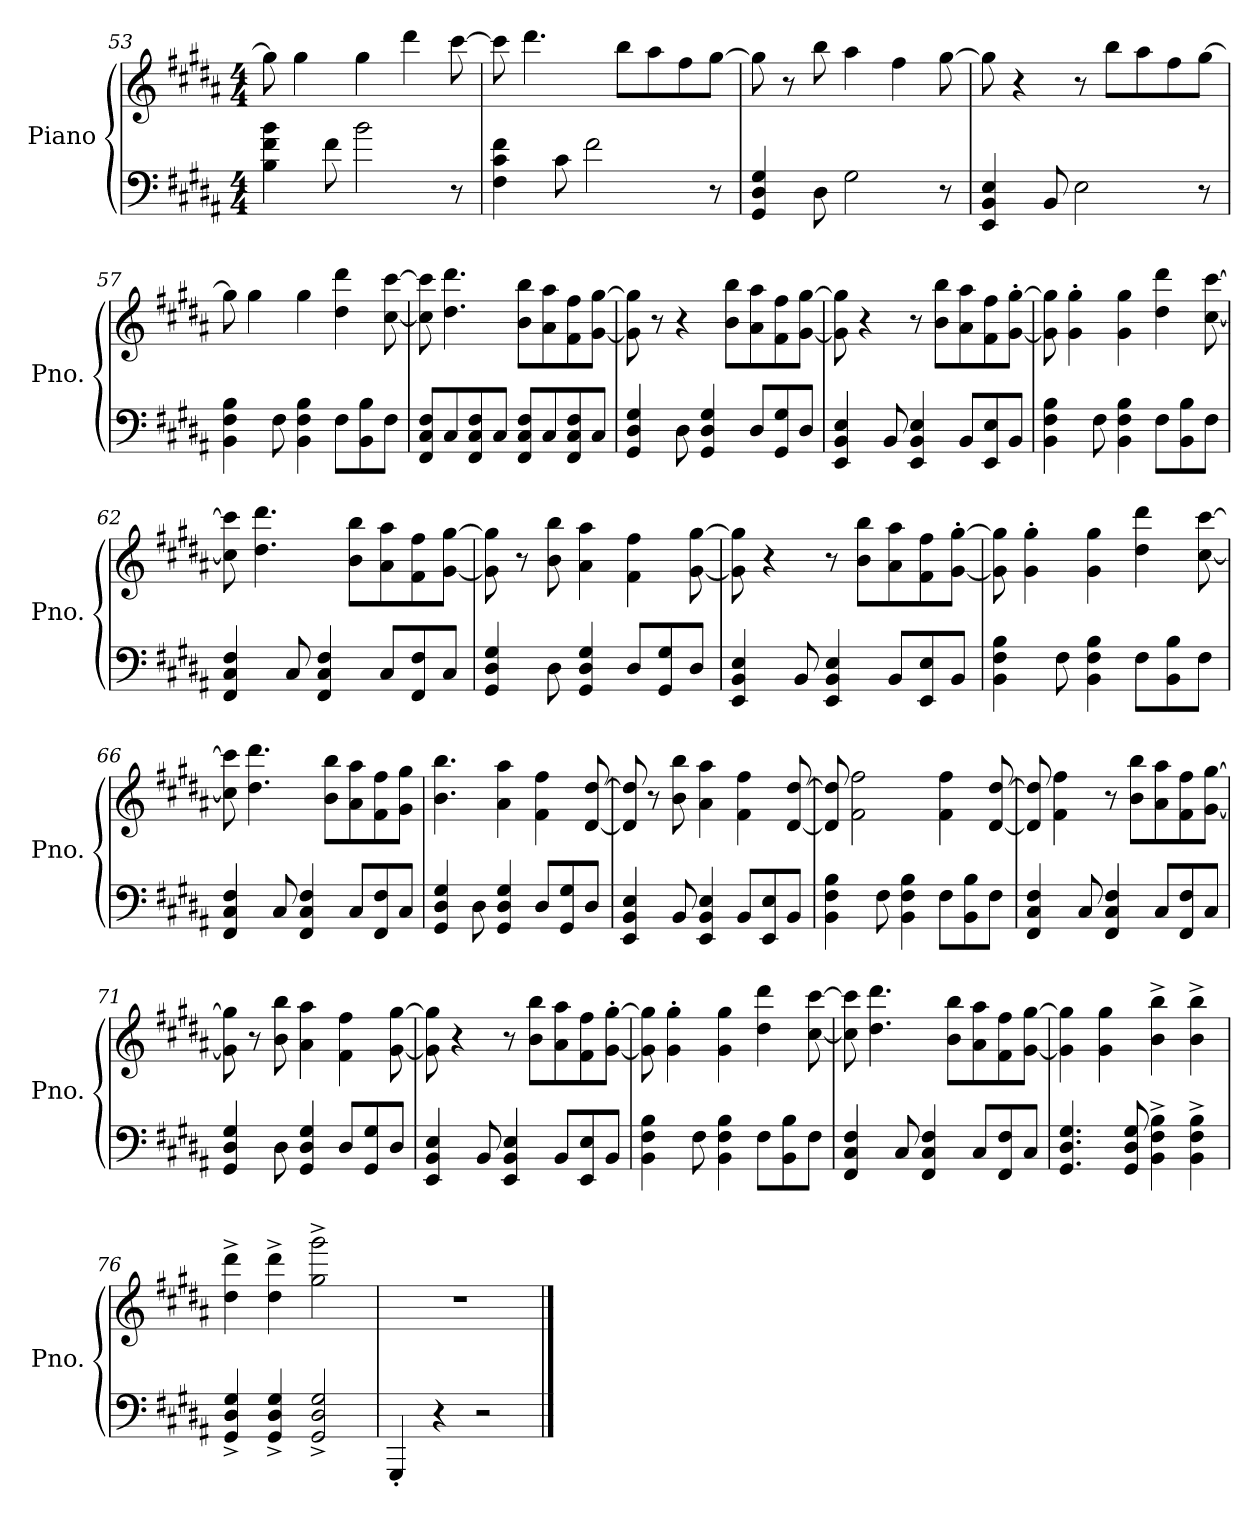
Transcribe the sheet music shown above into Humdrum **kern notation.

**kern	**kern
*part1	*part1
*staff2	*staff1
*I"Piano	*
*I'Pno.	*
!!LO:LB:g=z
*clefF4	*clefG2
*k[f#c#g#d#a#]	*k[f#c#g#d#a#]
*M4/4	*M4/4
=53	=53
4B\ 4f#\ 4b\	8gg#\]
.	4gg#\
8f#\	.
2b\	4gg#\
.	4ddd#\
8r	[8ccc#\
=54	=54
4F#\ 4c#\ 4f#\	8ccc#\]
.	4.ddd#\
8c#\	.
2f#\	.
.	8bb\L
.	8aa#\
.	8ff#\
8r	[8gg#\J
=55	=55
4GG#/ 4D#/ 4G#/	8gg#\]
.	8r
8D#\	8bb\
2G#\	4aa#\
.	4ff#\
8r	[8gg#\
=56	=56
4EE/ 4BB/ 4E/	8gg#\]
.	4r
8BB/	.
2E\	8r
.	8bb\L
.	8aa#\
.	8ff#\
8r	[8gg#\J
=57	=57
4BB\ 4F#\ 4B\	8gg#\]
.	4gg#\
8F#\	.
4BB\ 4F#\ 4B\	4gg#\
8F#\L	4dd#\ 4ddd#\
8BB\ 8B\	.
8F#\J	[8cc#\ [8ccc#\
!!LO:LB:g=z
=58	=58
8FF#/ 8C#/ 8F#/L	8cc#\] 8ccc#\]
8C#/	4.dd#\ 4.ddd#\
8FF#/ 8C#/ 8F#/	.
8C#/J	.
8FF#/ 8C#/ 8F#/L	8b\ 8bb\L
8C#/	8a#\ 8aa#\
8FF#/ 8C#/ 8F#/	8f#\ 8ff#\
8C#/J	[8g#\ [8gg#\J
=59	=59
4GG#/ 4D#/ 4G#/	8g#\] 8gg#\]
.	8r
8D#\	4r
4GG#/ 4D#/ 4G#/	.
.	8b\ 8bb\L
8D#/L	8a#\ 8aa#\
8GG#/ 8G#/	8f#\ 8ff#\
8D#/J	[8g#\ [8gg#\J
=60	=60
4EE/ 4BB/ 4E/	8g#\] 8gg#\]
.	4r
8BB/	.
4EE/ 4BB/ 4E/	8r
.	8b\ 8bb\L
8BB/L	8a#\ 8aa#\
8EE/ 8E/	8f#\ 8ff#\
8BB/J	[8g#\' [8gg#\'J
=61	=61
4BB\ 4F#\ 4B\	8g#\] 8gg#\]
.	4g#\' 4gg#\'
8F#\	.
4BB\ 4F#\ 4B\	4g#\ 4gg#\
8F#\L	4dd#\ 4ddd#\
8BB\ 8B\	.
8F#\J	[8cc#\ [8ccc#\
!!LO:LB:g=z
=62	=62
4FF#/ 4C#/ 4F#/	8cc#\] 8ccc#\]
.	4.dd#\ 4.ddd#\
8C#/	.
4FF#/ 4C#/ 4F#/	.
.	8b\ 8bb\L
8C#/L	8a#\ 8aa#\
8FF#/ 8F#/	8f#\ 8ff#\
8C#/J	[8g#\ [8gg#\J
=63	=63
4GG#/ 4D#/ 4G#/	8g#\] 8gg#\]
.	8r
8D#\	8b\ 8bb\
4GG#/ 4D#/ 4G#/	4a#\ 4aa#\
8D#/L	4f#\ 4ff#\
8GG#/ 8G#/	.
8D#/J	[8g#\ [8gg#\
=64	=64
4EE/ 4BB/ 4E/	8g#\] 8gg#\]
.	4r
8BB/	.
4EE/ 4BB/ 4E/	8r
.	8b\ 8bb\L
8BB/L	8a#\ 8aa#\
8EE/ 8E/	8f#\ 8ff#\
8BB/J	[8g#\' [8gg#\'J
=65	=65
4BB\ 4F#\ 4B\	8g#\] 8gg#\]
.	4g#\' 4gg#\'
8F#\	.
4BB\ 4F#\ 4B\	4g#\ 4gg#\
8F#\L	4dd#\ 4ddd#\
8BB\ 8B\	.
8F#\J	[8cc#\ [8ccc#\
!!LO:PB:g=z
=66	=66
4FF#/ 4C#/ 4F#/	8cc#\] 8ccc#\]
.	4.dd#\ 4.ddd#\
8C#/	.
4FF#/ 4C#/ 4F#/	.
.	8b\ 8bb\L
8C#/L	8a#\ 8aa#\
8FF#/ 8F#/	8f#\ 8ff#\
8C#/J	8g#\ 8gg#\J
=67	=67
4GG#/ 4D#/ 4G#/	4.b\ 4.bb\
8D#\	.
4GG#/ 4D#/ 4G#/	4a#\ 4aa#\
8D#/L	4f#\ 4ff#\
8GG#/ 8G#/	.
8D#/J	[8d#/ [8dd#/
=68	=68
4EE/ 4BB/ 4E/	8d#/] 8dd#/]
.	8r
8BB/	8b\ 8bb\
4EE/ 4BB/ 4E/	4a#\ 4aa#\
8BB/L	4f#\ 4ff#\
8EE/ 8E/	.
8BB/J	[8d#/ [8dd#/
=69	=69
4BB\ 4F#\ 4B\	8d#/] 8dd#/]
.	2f#\ 2ff#\
8F#\	.
4BB\ 4F#\ 4B\	.
8F#\L	4f#\ 4ff#\
8BB\ 8B\	.
8F#\J	[8d#/ [8dd#/
!!LO:LB:g=z
=70	=70
4FF#/ 4C#/ 4F#/	8d#/] 8dd#/]
.	4f#\ 4ff#\
8C#/	.
4FF#/ 4C#/ 4F#/	8r
.	8b\ 8bb\L
8C#/L	8a#\ 8aa#\
8FF#/ 8F#/	8f#\ 8ff#\
8C#/J	[8g#\ [8gg#\J
=71	=71
4GG#/ 4D#/ 4G#/	8g#\] 8gg#\]
.	8r
8D#\	8b\ 8bb\
4GG#/ 4D#/ 4G#/	4a#\ 4aa#\
8D#/L	4f#\ 4ff#\
8GG#/ 8G#/	.
8D#/J	[8g#\ [8gg#\
=72	=72
4EE/ 4BB/ 4E/	8g#\] 8gg#\]
.	4r
8BB/	.
4EE/ 4BB/ 4E/	8r
.	8b\ 8bb\L
8BB/L	8a#\ 8aa#\
8EE/ 8E/	8f#\ 8ff#\
8BB/J	[8g#\' [8gg#\'J
=73	=73
4BB\ 4F#\ 4B\	8g#\] 8gg#\]
.	4g#\' 4gg#\'
8F#\	.
4BB\ 4F#\ 4B\	4g#\ 4gg#\
8F#\L	4dd#\ 4ddd#\
8BB\ 8B\	.
8F#\J	[8cc#\ [8ccc#\
!!LO:LB:g=z
=74	=74
4FF#/ 4C#/ 4F#/	8cc#\] 8ccc#\]
.	4.dd#\ 4.ddd#\
8C#/	.
4FF#/ 4C#/ 4F#/	.
.	8b\ 8bb\L
8C#/L	8a#\ 8aa#\
8FF#/ 8F#/	8f#\ 8ff#\
8C#/J	[8g#\ [8gg#\J
=75	=75
4.GG#/ 4.D#/ 4.G#/	4g#\] 4gg#\]
.	4g#\ 4gg#\
8GG#/ 8D#/ 8G#/	.
4BB\^ 4F#\^ 4B\^	4b\^ 4bb\^
4BB\^ 4F#\^ 4B\^	4b\^ 4bb\^
=76	=76
4GG#/^ 4D#/^ 4G#/^	4dd#\^ 4ddd#\^
4GG#/^ 4D#/^ 4G#/^	4dd#\^ 4ddd#\^
2GG#/^ 2D#/^ 2G#/^	2gg#\^ 2ggg#\^
=77	=77
4GGG#'/	1r
4r	.
2r	.
==	==
*-	*-
